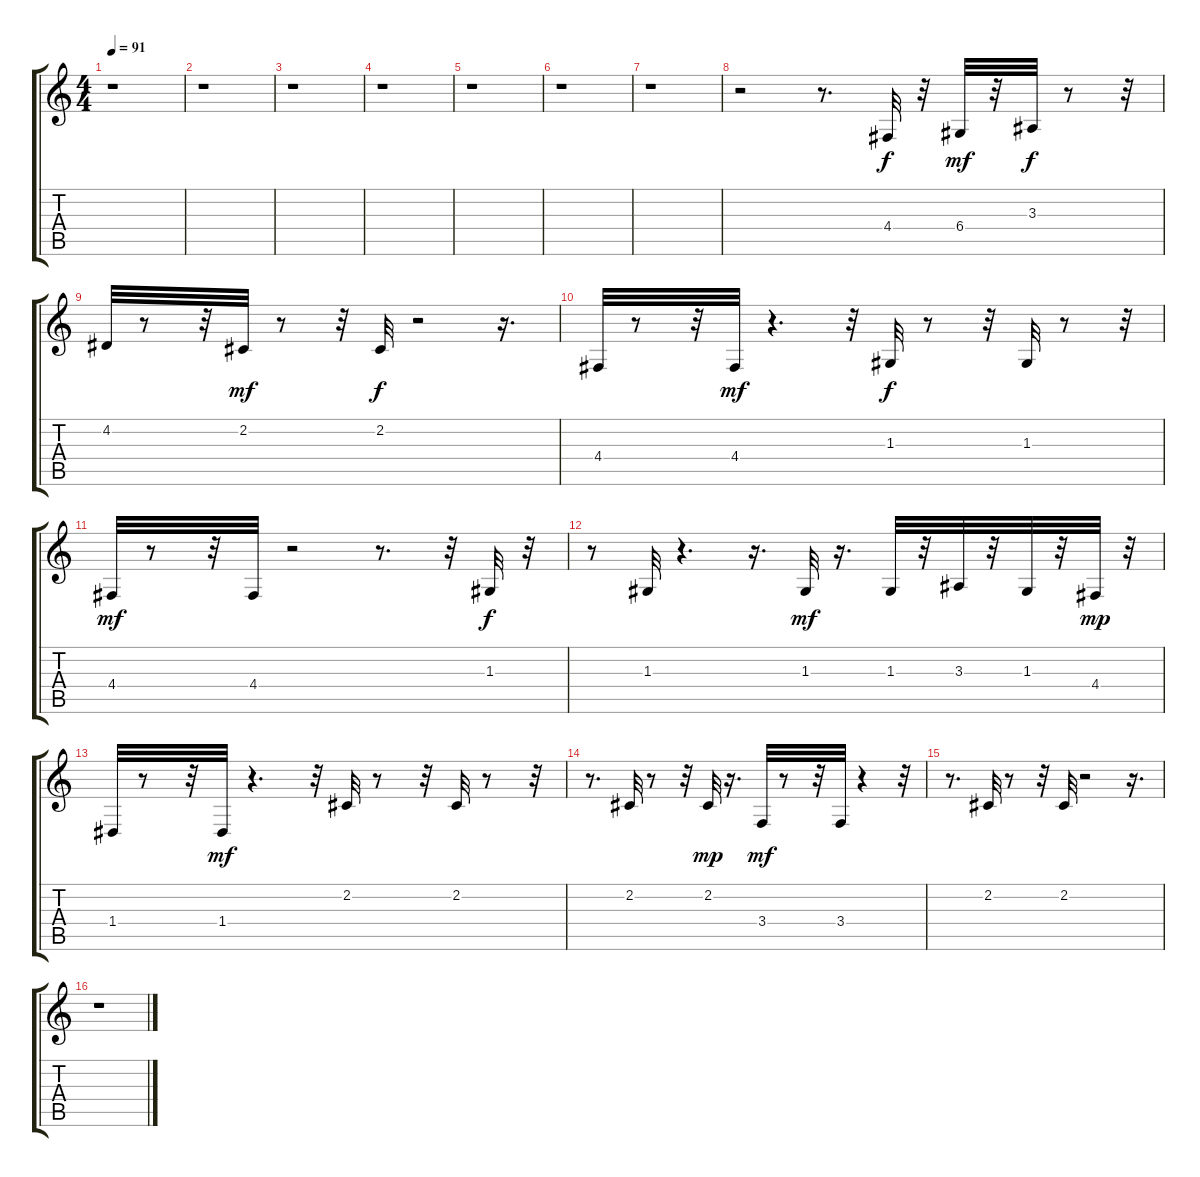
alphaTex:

\track "" {instrument electricpiano2}
\staff {score tabs}
\tuning (E4 B3 G3 D3 A2 E2) {hide}
\ts (4 4)
\tempo 91
\clef g2
\ks c
r.1{dy f instrument electricpiano2} |
r.1 |
r.1 |
r.1 |
r.1 |
r.1 |
r.1 |
r.2 r.8{d} 4.4.32 r.32 6.4.32{dy mf} r.32 3.3.32{dy f} r.8 r.32 |
4.2.32 r.8 r.32 2.2.32{dy mf} r.8 r.32 2.2.32{dy f} r.2 r.16{d} |
4.4.32 r.8 r.32 4.4.32{dy mf} r.4{d} r.32 1.3.32{dy f} r.8 r.32 1.3.32 r.8 r.32 |
4.4.32{dy mf} r.8 r.32 4.4.32 r.2 r.8{d} r.32 1.3.32{dy f} r.32 |
r.8 1.3.32 r.4{d} r.16{d} 1.3.32{dy mf} r.16{d} 1.3.32 r.32 3.3.32 r.32 1.3.32 r.32 4.4.32{dy mp} r.32 |
1.4.32 r.8 r.32 1.4.32{dy mf} r.4{d} r.32 2.2.32 r.8 r.32 2.2.32 r.8 r.32 |
r.8{d} 2.2.32 r.8 r.32 2.2.32{dy mp} r.16{d} 3.4.32{dy mf} r.8 r.32 3.4.32 r.4 r.32 |
r.8{d} 2.2.32 r.8 r.32 2.2.32 r.2 r.16{d} |
r.1
